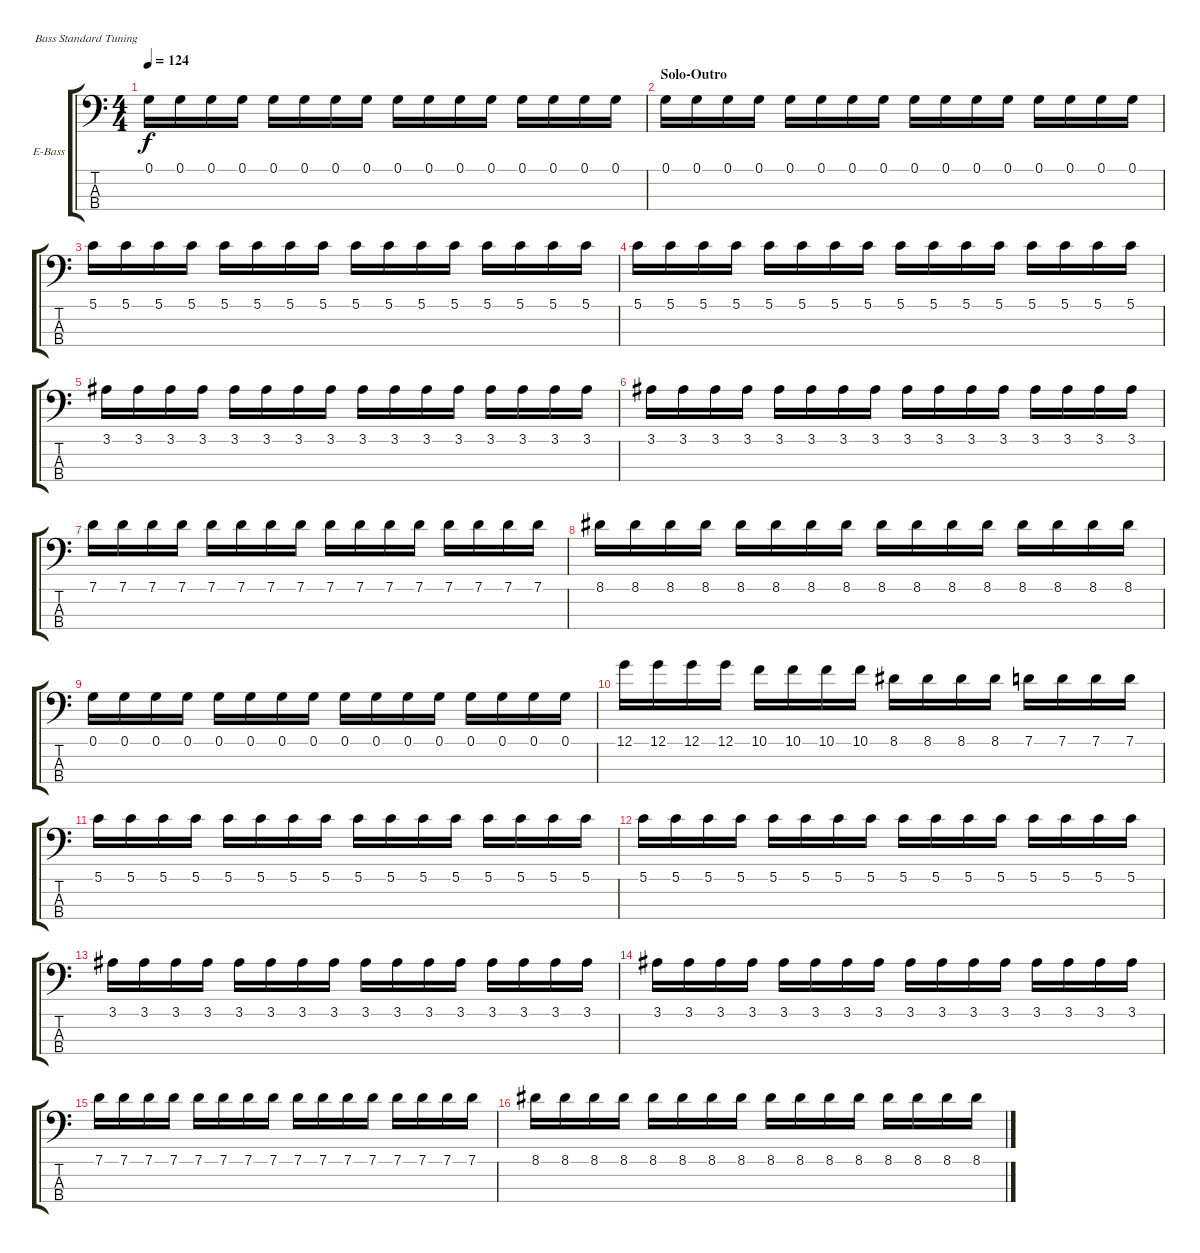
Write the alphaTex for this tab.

\bracketExtendMode groupsimilarinstruments
\firstSystemTrackNameOrientation horizontal
\otherSystemsTrackNameOrientation horizontal
\track ("Flea (bass)" "E-Bass") {instrument electricbasspick}
\staff {score tabs}
\tuning (G2 D2 A1 E1)
\ts (4 4)
\tempo 124
\clef f4
\ks c
0.1.16{dy f} 0.1.16 0.1.16 0.1.16 0.1.16 0.1.16 0.1.16 0.1.16 0.1.16 0.1.16 0.1.16 0.1.16 0.1.16 0.1.16 0.1.16 0.1.16 |
\section ("" "Solo-Outro")
0.1.16 0.1.16 0.1.16 0.1.16 0.1.16 0.1.16 0.1.16 0.1.16 0.1.16 0.1.16 0.1.16 0.1.16 0.1.16 0.1.16 0.1.16 0.1.16 |
5.1.16 5.1.16 5.1.16 5.1.16 5.1.16 5.1.16 5.1.16 5.1.16 5.1.16 5.1.16 5.1.16 5.1.16 5.1.16 5.1.16 5.1.16 5.1.16 |
5.1.16 5.1.16 5.1.16 5.1.16 5.1.16 5.1.16 5.1.16 5.1.16 5.1.16 5.1.16 5.1.16 5.1.16 5.1.16 5.1.16 5.1.16 5.1.16 |
3.1.16 3.1.16 3.1.16 3.1.16 3.1.16 3.1.16 3.1.16 3.1.16 3.1.16 3.1.16 3.1.16 3.1.16 3.1.16 3.1.16 3.1.16 3.1.16 |
3.1.16 3.1.16 3.1.16 3.1.16 3.1.16 3.1.16 3.1.16 3.1.16 3.1.16 3.1.16 3.1.16 3.1.16 3.1.16 3.1.16 3.1.16 3.1.16 |
7.1.16 7.1.16 7.1.16 7.1.16 7.1.16 7.1.16 7.1.16 7.1.16 7.1.16 7.1.16 7.1.16 7.1.16 7.1.16 7.1.16 7.1.16 7.1.16 |
8.1.16 8.1.16 8.1.16 8.1.16 8.1.16 8.1.16 8.1.16 8.1.16 8.1.16 8.1.16 8.1.16 8.1.16 8.1.16 8.1.16 8.1.16 8.1.16 |
0.1.16 0.1.16 0.1.16 0.1.16 0.1.16 0.1.16 0.1.16 0.1.16 0.1.16 0.1.16 0.1.16 0.1.16 0.1.16 0.1.16 0.1.16 0.1.16 |
12.1.16 12.1.16 12.1.16 12.1.16 10.1.16 10.1.16 10.1.16 10.1.16 8.1.16 8.1.16 8.1.16 8.1.16 7.1.16 7.1.16 7.1.16 7.1.16 |
5.1.16 5.1.16 5.1.16 5.1.16 5.1.16 5.1.16 5.1.16 5.1.16 5.1.16 5.1.16 5.1.16 5.1.16 5.1.16 5.1.16 5.1.16 5.1.16 |
5.1.16 5.1.16 5.1.16 5.1.16 5.1.16 5.1.16 5.1.16 5.1.16 5.1.16 5.1.16 5.1.16 5.1.16 5.1.16 5.1.16 5.1.16 5.1.16 |
3.1.16 3.1.16 3.1.16 3.1.16 3.1.16 3.1.16 3.1.16 3.1.16 3.1.16 3.1.16 3.1.16 3.1.16 3.1.16 3.1.16 3.1.16 3.1.16 |
3.1.16 3.1.16 3.1.16 3.1.16 3.1.16 3.1.16 3.1.16 3.1.16 3.1.16 3.1.16 3.1.16 3.1.16 3.1.16 3.1.16 3.1.16 3.1.16 |
7.1.16 7.1.16 7.1.16 7.1.16 7.1.16 7.1.16 7.1.16 7.1.16 7.1.16 7.1.16 7.1.16 7.1.16 7.1.16 7.1.16 7.1.16 7.1.16 |
8.1.16 8.1.16 8.1.16 8.1.16 8.1.16 8.1.16 8.1.16 8.1.16 8.1.16 8.1.16 8.1.16 8.1.16 8.1.16 8.1.16 8.1.16 8.1.16
